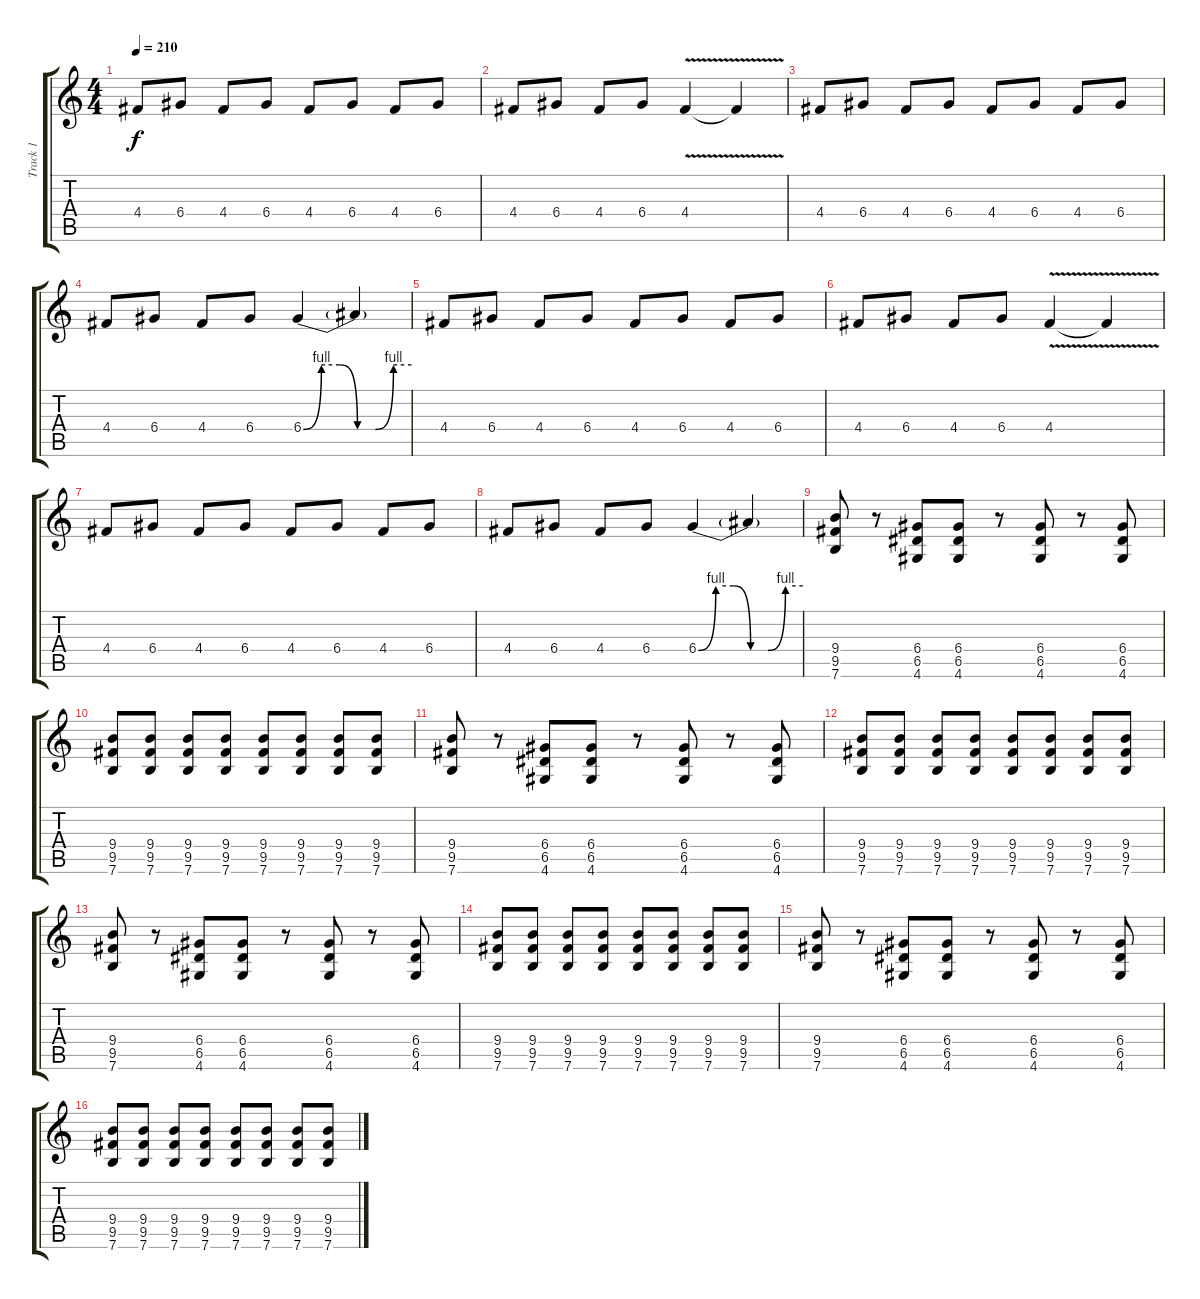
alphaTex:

\track ("Track 1" "Track 1") {instrument overdrivenguitar}
\staff {score tabs}
\tuning (E4 B3 G3 D3 A2 E2) {hide}
\ts (4 4)
\tempo 210
\clef g2
\ks c
4.4.8{dy f} 6.4.8 4.4.8 6.4.8 4.4.8 6.4.8 4.4.8 6.4.8 |
4.4.8 6.4.8 4.4.8 6.4.8 4.4{v}.4 4.4{t}.4 |
4.4.8 6.4.8 4.4.8 6.4.8 4.4.8 6.4.8 4.4.8 6.4.8 |
4.4.8 6.4.8 4.4.8 6.4.8 6.4{be (custom 0 0 10 4 20 4 30 0 40 0 50 4 60 4)}.4 6.4{t}.4 |
4.4.8 6.4.8 4.4.8 6.4.8 4.4.8 6.4.8 4.4.8 6.4.8 |
4.4.8 6.4.8 4.4.8 6.4.8 4.4{v}.4 4.4{t}.4 |
4.4.8 6.4.8 4.4.8 6.4.8 4.4.8 6.4.8 4.4.8 6.4.8 |
4.4.8 6.4.8 4.4.8 6.4.8 6.4{be (custom 0 0 10 4 20 4 30 0 40 0 50 4 60 4)}.4 6.4{t}.4 |
(9.4 9.5 7.6).8 r.8 (6.4 6.5 4.6).8 (6.4 6.5 4.6).8 r.8 (6.4 6.5 4.6).8 r.8 (6.4 6.5 4.6).8 |
(9.4 9.5 7.6).8 (9.4 9.5 7.6).8 (9.4 9.5 7.6).8 (9.4 9.5 7.6).8 (9.4 9.5 7.6).8 (9.4 9.5 7.6).8 (9.4 9.5 7.6).8 (9.4 9.5 7.6).8 |
(9.4 9.5 7.6).8 r.8 (6.4 6.5 4.6).8 (6.4 6.5 4.6).8 r.8 (6.4 6.5 4.6).8 r.8 (6.4 6.5 4.6).8 |
(9.4 9.5 7.6).8 (9.4 9.5 7.6).8 (9.4 9.5 7.6).8 (9.4 9.5 7.6).8 (9.4 9.5 7.6).8 (9.4 9.5 7.6).8 (9.4 9.5 7.6).8 (9.4 9.5 7.6).8 |
(9.4 9.5 7.6).8 r.8 (6.4 6.5 4.6).8 (6.4 6.5 4.6).8 r.8 (6.4 6.5 4.6).8 r.8 (6.4 6.5 4.6).8 |
(9.4 9.5 7.6).8 (9.4 9.5 7.6).8 (9.4 9.5 7.6).8 (9.4 9.5 7.6).8 (9.4 9.5 7.6).8 (9.4 9.5 7.6).8 (9.4 9.5 7.6).8 (9.4 9.5 7.6).8 |
(9.4 9.5 7.6).8 r.8 (6.4 6.5 4.6).8 (6.4 6.5 4.6).8 r.8 (6.4 6.5 4.6).8 r.8 (6.4 6.5 4.6).8 |
(9.4 9.5 7.6).8 (9.4 9.5 7.6).8 (9.4 9.5 7.6).8 (9.4 9.5 7.6).8 (9.4 9.5 7.6).8 (9.4 9.5 7.6).8 (9.4 9.5 7.6).8 (9.4 9.5 7.6).8
